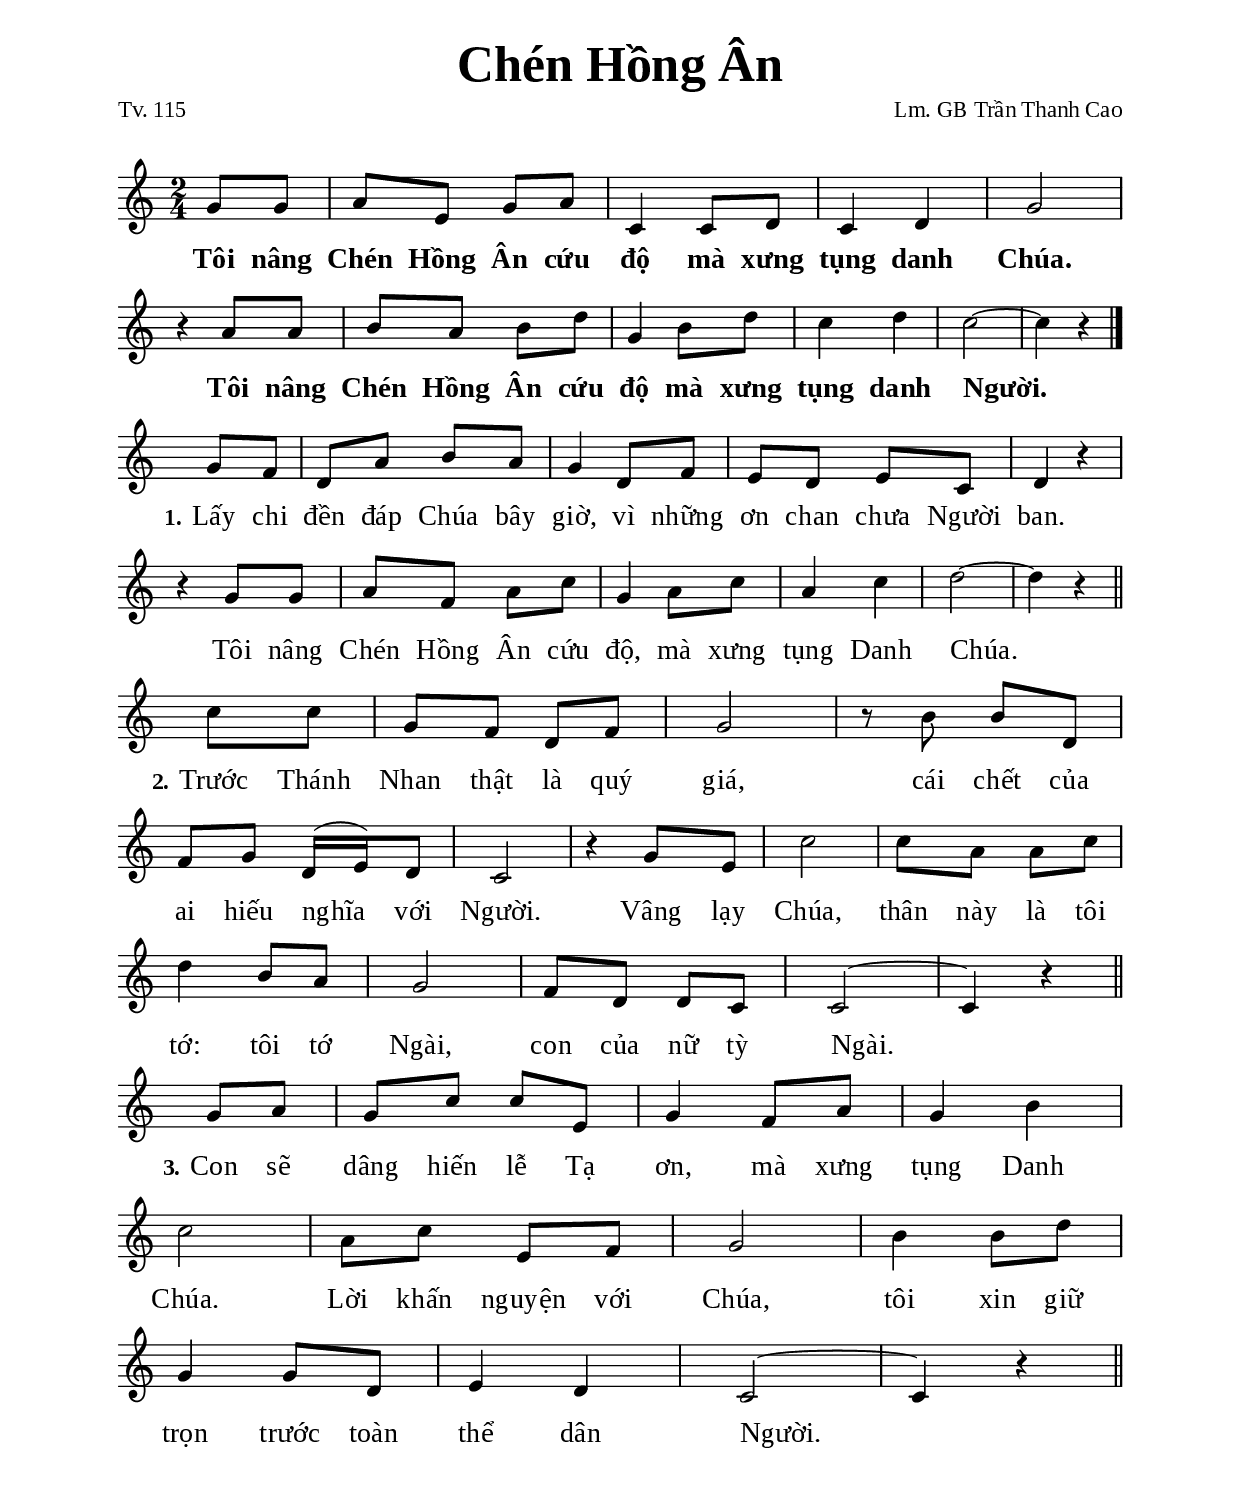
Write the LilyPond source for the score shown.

% Cài đặt chung
\version "2.22.1"
\include "english.ly"

\header {
  title = \markup { \fontsize #3 "Chén Hồng Ân" }
  poet = "Tv. 115"
  composer = "Lm. GB Trần Thanh Cao"
  arranger = " "
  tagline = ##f
}

% Nhạc điệp khúc
nhacDiepKhuc = \relative c'' {
  \partial 4 g8 g |
  a e g a |
  c,4 c8 d |
  c4 d |
  g2 |
  r4 a8 a |
  b a b d |
  g,4 b8 d |
  c4 d |
  c2 ~ |
  c4 r \bar "|."
}

% Nhạc phiên khúc
nhacPhienKhucMot = \relative c'' {
  \partial 4 g8 f |
  d a' b a |
  g4 d8 f |
  e d e c |
  d4 r |
  r g8 g |
  a f a c |
  g4 a8 c |
  a4 c |
  d2 ~ |
  d4 r \bar "||"
}

nhacPhienKhucHai = \relative c'' {
  \partial 4 c8 c |
  g f d f |
  g2 |
  r8 b b d, |
  f g d16 ^(e) d8 |
  c2 |
  r4 g'8 e |
  c'2 |
  c8 a a c |
  d4 b8 a |
  g2 |
  f8 d d c |
  c2 \tweak extra-offset #'(0 . 3) ^~ |
  c4 r \bar "||"
}

nhacPhienKhucBa = \relative c'' {
  \partial 4 g8 a |
  g c c e, |
  g4 f8 a |
  g4 b |
  c2 |
  a8 c e, f |
  g2 |
  b4 b8 d |
  g,4 g8 d |
  e4 d |
  c2 \tweak extra-offset #'(0 . 3) ^~ |
  c4 r \bar "||"
}

% Lời điệp khúc
loiDiepKhuc = \lyricmode {
  Tôi nâng Chén Hồng Ân cứu độ mà xưng tụng danh Chúa.
  Tôi nâng Chén Hồng Ân  cứu độ mà xưng tụng danh Người.
}

% Lời phiên khúc
loiPhienKhucMot = \lyricmode {
  \set stanza = #"1."
  Lấy chi đền đáp Chúa bây giờ,
  vì những ơn chan chưa Người ban.
  Tôi nâng Chén Hồng Ân cứu độ, mà xưng tụng Danh Chúa.
}

loiPhienKhucHai = \lyricmode {
  \set stanza = #"2."
  Trước Thánh Nhan thật là quý giá,
  cái chết của ai hiếu nghĩa với Người.
  Vâng lạy Chúa, thân này là tôi tớ:
  tôi tớ Ngài, con của nữ tỳ Ngài.
}

loiPhienKhucBa = \lyricmode {
  \set stanza = #"3."
  Con sẽ dâng hiến lễ Tạ ơn, mà xưng tụng Danh Chúa.
  Lời khấn nguyện với Chúa,
  tôi xin giữ trọn trước toàn thể dân Người.
}


% Dàn trang
\paper {
  #(set-paper-size "a4")
  top-margin = 20\mm
  bottom-margin = 10\mm
  left-margin = 20\mm
  right-margin = 20\mm
  indent = #0
  #(define fonts
    (make-pango-font-tree
      "Liberation Serif"
      "Liberation Serif"
      "Liberation Serif"
      (/ 20 20)))
  page-count = #1
  system-system-spacing = #'((basic-distance . 12.5)
                             (minimum-distance . 12.5)
                             (padding . 1))
  score-system-spacing = #'((basic-distance . 12.5)
                             (minimum-distance . 12.5)
                             (padding . 1))
}

% Thiết lập tông và nhịp
TongNhip = { \key c \major \time 2/4 }

\score {
  \new ChoirStaff <<
    \new Staff = diepKhuc \with {
        \consists "Merge_rests_engraver"
        %\magnifyStaff #(magstep +1)
      }
      <<
      \new Voice = beSop {
        \TongNhip \stemNeutral \nhacDiepKhuc
      }
    >>
    \new Lyrics \with {
          \override VerticalAxisGroup.
            nonstaff-relatedstaff-spacing.padding = #1.2
          \override VerticalAxisGroup.
            nonstaff-unrelatedstaff-spacing.padding = #1
        }
        \lyricsto beSop \loiDiepKhuc
  >>
  \layout {
    \override Lyrics.LyricText.font-series = #'bold
    \override Lyrics.LyricText.font-size = #+2
    \override Lyrics.LyricSpace.minimum-distance = #1.5
    \override Score.BarNumber.break-visibility = ##(#f #f #f)
    \override Score.SpacingSpanner.uniform-stretching = ##t
  }
}

\score {
  \new ChoirStaff <<
    \new Staff = phienKhuc \with {
        %\magnifyStaff #(magstep +1)
      }
      <<
      \new Voice = beSop {
        \key c \major \time 2/4 \nhacPhienKhucMot
      }
    >>
    \new Lyrics \with {
          \override VerticalAxisGroup.
            nonstaff-relatedstaff-spacing.padding = #1.5
          \override VerticalAxisGroup.
            nonstaff-unrelatedstaff-spacing.padding = #1
        }
        \lyricsto beSop \loiPhienKhucMot
  >>
  \layout {
    \override Staff.TimeSignature.transparent = ##t
    \override Lyrics.LyricText.font-size = #+2
    \override Lyrics.LyricSpace.minimum-distance = #1.5
    \override Score.BarNumber.break-visibility = ##(#f #f #f)
    \override Score.SpacingSpanner.uniform-stretching = ##t
  } 
}

\score {
  \new ChoirStaff <<
    \new Staff = phienKhuc \with {
        %\magnifyStaff #(magstep +1)
      }
      <<
      \new Voice = beSop {
        \key c \major \time 2/4 \nhacPhienKhucHai
      }
    >>
    \new Lyrics \with {
          \override VerticalAxisGroup.
            nonstaff-relatedstaff-spacing.padding = #2
          \override VerticalAxisGroup.
            nonstaff-unrelatedstaff-spacing.padding = #1
        }
        \lyricsto beSop \loiPhienKhucHai
  >>
  \layout {
    \override Staff.TimeSignature.transparent = ##t
    \override Lyrics.LyricText.font-size = #+2
    \override Lyrics.LyricSpace.minimum-distance = #2.7
    \override Score.BarNumber.break-visibility = ##(#f #f #f)
    \override Score.SpacingSpanner.uniform-stretching = ##t
  } 
}

\score {
  \new ChoirStaff <<
    \new Staff = phienKhuc \with {
        %\magnifyStaff #(magstep +1)
      }
      <<
      \new Voice = beSop {
        \key c \major \time 2/4 \nhacPhienKhucBa
      }
    >>
    \new Lyrics \with {
          \override VerticalAxisGroup.
            nonstaff-relatedstaff-spacing.padding = #2
          \override VerticalAxisGroup.
            nonstaff-unrelatedstaff-spacing.padding = #1
        }
        \lyricsto beSop \loiPhienKhucBa
  >>
  \layout {
    \override Staff.TimeSignature.transparent = ##t
    \override Lyrics.LyricText.font-size = #+2
    \override Lyrics.LyricSpace.minimum-distance = #2.7
    \override Score.BarNumber.break-visibility = ##(#f #f #f)
    \override Score.SpacingSpanner.uniform-stretching = ##t
  } 
}
